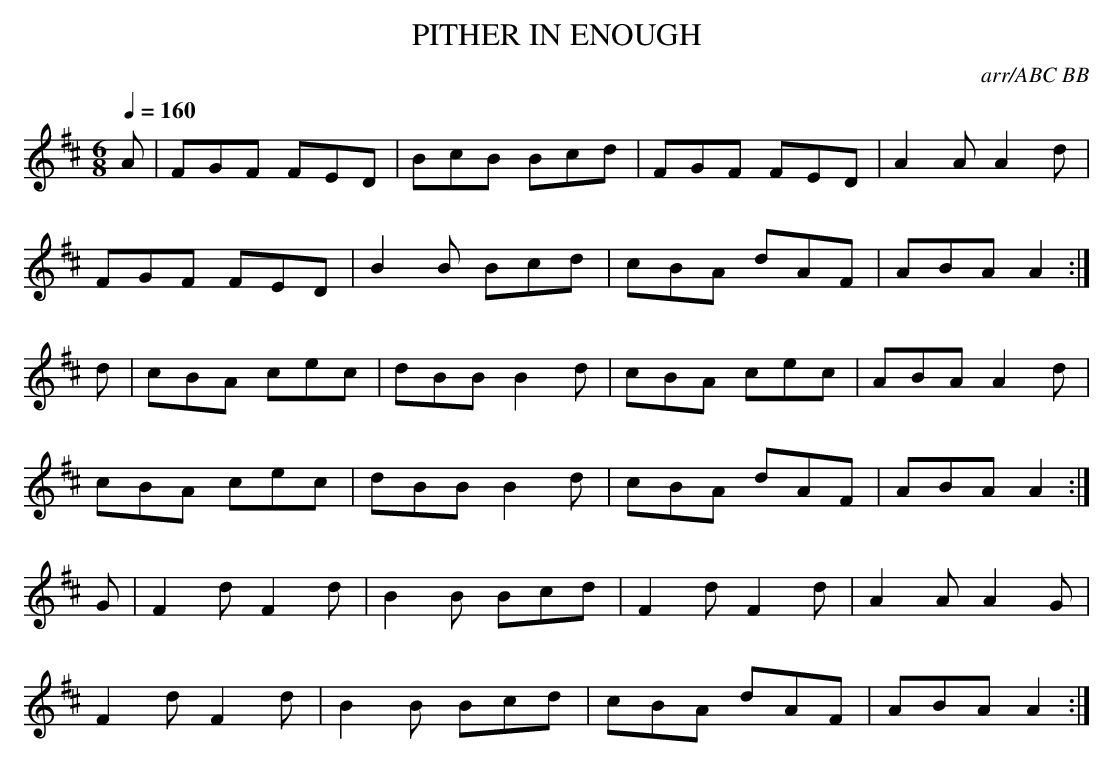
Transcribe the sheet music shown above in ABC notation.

X:1
T:PITHER IN ENOUGH
C:arr/ABC BB
- an Irish speaker, as noted above - includes this tune in his
"Waifs & Strays" (#126) as "Put in Enough", which I guess makes
more sense ...)
Q:1/4=160
L:1/8
M:6/8
K:D
A|FGF FED|BcB Bcd|FGF FED|A2A A2d|
FGF FED|B2B Bcd|cBA dAF|ABA A2 :|
d|cBA cec|dBB B2d|cBA cec|ABA A2d|
cBA cec|dBB B2d|cBA dAF|ABA A2 :|
G|F2d F2d|B2B Bcd|F2d F2d|A2A A2G|
F2d F2d|B2B Bcd|cBA dAF|ABA A2 :|
